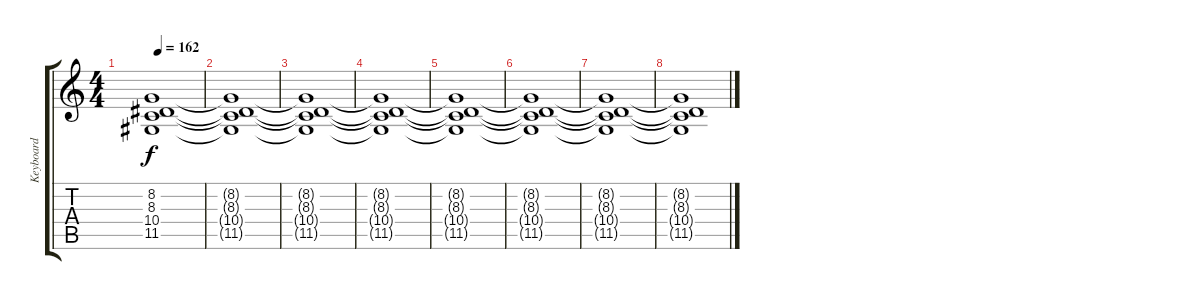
\track ("Keyboard" "Keyboard") {instrument rockorgan}
\staff {score tabs}
\tuning (E4 B3 G3 D3 A2 E2) {hide}
\ts (4 4)
\tempo 162
\clef g2
\ks c
(8.2{t} 8.3{t} 10.4{t} 11.5{t}).1{dy f} |
(8.2{t} 8.3{t} 10.4{t} 11.5{t}).1 |
(8.2{t} 8.3{t} 10.4{t} 11.5{t}).1 |
(8.2{t} 8.3{t} 10.4{t} 11.5{t}).1 |
(8.2{t} 8.3{t} 10.4{t} 11.5{t}).1 |
(8.2{t} 8.3{t} 10.4{t} 11.5{t}).1 |
(8.2{t} 8.3{t} 10.4{t} 11.5{t}).1 |
(8.2{t} 8.3{t} 10.4{t} 11.5{t}).1
